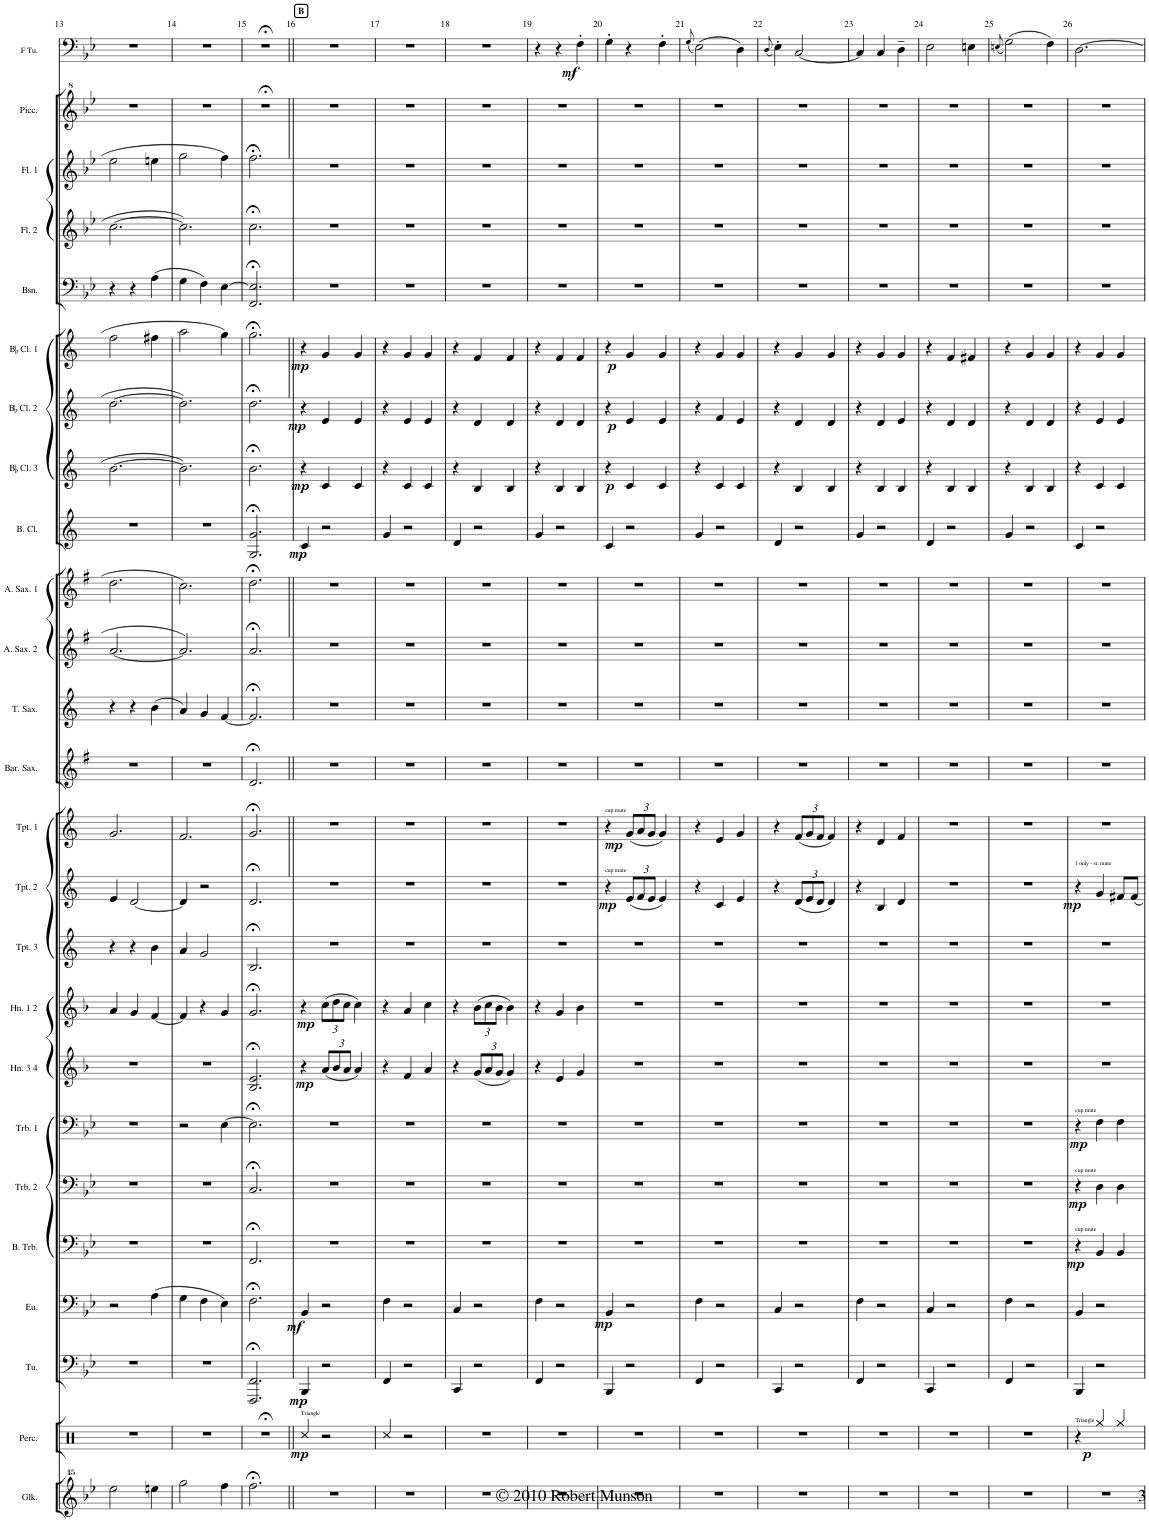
**kern	**kern	**dynam	**kern	**dynam	**kern	**dynam	**kern	**dynam	**kern	**dynam	**kern	**dynam	**kern	**dynam	**kern	**dynam	**kern	**kern	**dynam	**kern	**dynam	**kern	**kern	**kern	**kern	**kern	**dynam	**kern	**dynam	**kern	**dynam	**kern	**dynam	**kern	**kern	**kern	**kern	**kern	**dynam
*part25	*part24	*part24	*part23	*part23	*part22	*part22	*part21	*part21	*part20	*part20	*part19	*part19	*part18	*part18	*part17	*part17	*part16	*part15	*part15	*part14	*part14	*part13	*part12	*part11	*part10	*part9	*part9	*part8	*part8	*part7	*part7	*part6	*part6	*part5	*part4	*part3	*part2	*part1	*part1
*staff25	*staff24	*staff24	*staff23	*staff23	*staff22	*staff22	*staff21	*staff21	*staff20	*staff20	*staff19	*staff19	*staff18	*staff18	*staff17	*staff17	*staff16	*staff15	*staff15	*staff14	*staff14	*staff13	*staff12	*staff11	*staff10	*staff9	*staff9	*staff8	*staff8	*staff7	*staff7	*staff6	*staff6	*staff5	*staff4	*staff3	*staff2	*staff1	*staff1
*I"Glockenspiel	*I"Percussion	*	*I"Tuba	*	*I"Euphonium	*	*I"Bass Trombone	*	*I"Trombone 2	*	*I"Trombone 1	*	*I"Horn 3 4	*	*I"Horn 1 2	*	*I"BaccidentalFlat Trumpet 3	*I"BaccidentalFlat Trumpet 2	*	*I"BaccidentalFlat Trumpet 1	*	*I"Baritone Saxophone	*I"Tenor Saxophone	*I"Alto Saxophone 2	*I"Alto Saxophone 1	*I"Bass Clarinet	*	*I"BaccidentalFlat Clarinet 3	*	*I"BaccidentalFlat Clarinet 2	*	*I"BaccidentalFlat Clarinet 1	*	*I"Bassoon	*I"Flute 2	*I"Flute 1	*I"Piccolo	*I"Solo F Tuba	*
*I'Glk.	*I'Perc.	*	*I'Tu.	*	*I'Eu.	*	*I'B. Trb.	*	*I'Trb. 2	*	*I'Trb. 1	*	*I'Hn. 3 4	*	*I'Hn. 1 2	*	*I'Tpt. 3	*I'Tpt. 2	*	*I'Tpt. 1	*	*I'Bar. Sax.	*I'T. Sax.	*I'A. Sax. 2	*I'A. Sax. 1	*I'B. Cl.	*	*I'BaccidentalFlat Cl. 3	*	*I'BaccidentalFlat Cl. 2	*	*I'BaccidentalFlat Cl. 1	*	*I'Bsn.	*I'Fl. 2	*I'Fl. 1	*I'Picc.	*I'F Tu.	*
!!LO:PB:g=z
*clefG^^2	*clefX	*	*clefF4	*	*clefF4	*	*clefF4	*	*clefF4	*	*clefF4	*	*clefG2	*	*clefG2	*	*clefG2	*clefG2	*	*clefG2	*	*clefG2	*clefG2	*clefG2	*clefG2	*clefG2	*	*clefG2	*	*clefG2	*	*clefG2	*	*clefF4	*clefG2	*clefG2	*clefG^2	*clefF4	*
*	*	*	*	*	*	*	*	*	*	*	*	*	*Trd4c7	*	*Trd4c7	*	*Trd1c2	*Trd1c2	*	*Trd1c2	*	*Trd12c21	*Trd8c14	*Trd5c9	*Trd5c9	*Trd8c14	*	*Trd1c2	*	*Trd1c2	*	*Trd1c2	*	*	*	*	*Trd-7c-12	*	*
*k[b-e-]	*k[]	*	*k[b-e-]	*	*k[b-e-]	*	*k[b-e-]	*	*k[b-e-]	*	*k[b-e-]	*	*k[b-]	*	*k[b-]	*	*k[]	*k[]	*	*k[]	*	*k[f#]	*k[]	*k[f#]	*k[f#]	*k[]	*	*k[]	*	*k[]	*	*k[]	*	*k[b-e-]	*k[b-e-]	*k[b-e-]	*k[b-e-]	*k[b-e-]	*
*M3/4	*M3/4	*	*M3/4	*	*M3/4	*	*M3/4	*	*M3/4	*	*M3/4	*	*M3/4	*	*M3/4	*	*M3/4	*M3/4	*	*M3/4	*	*M3/4	*M3/4	*M3/4	*M3/4	*M3/4	*	*M3/4	*	*M3/4	*	*M3/4	*	*M3/4	*M3/4	*M3/4	*M3/4	*M3/4	*
=13	=13	=13	=13	=13	=13	=13	=13	=13	=13	=13	=13	=13	=13	=13	=13	=13	=13	=13	=13	=13	=13	=13	=13	=13	=13	=13	=13	=13	=13	=13	=13	=13	=13	=13	=13	=13	=13	=13	=13
2eeee-\	2.r	.	2.r	.	2r	.	2.r	.	2.r	.	2.r	.	2.r	.	4a/	.	4r	4e/	.	2.g/	.	2.r	4r	[2.a/	2.dd\	2.r	.	[2.b\	.	[2.dd\	.	2ff\	.	4r	[2.cc\	2ee-\	2.r	2.r	.
.	.	.	.	.	.	.	.	.	.	.	.	.	.	.	4g/	.	4r	[2d/	.	.	.	.	4r	.	.	.	.	.	.	.	.	.	.	4r	.	.	.	.	.
4eeeen\	.	.	.	.	(4A\	.	.	.	.	.	.	.	.	.	[4f/	.	4b\	.	.	.	.	.	(4b\	.	.	.	.	.	.	.	.	4ff#X\	.	(4A\	.	4een\	.	.	.
=14	=14	=14	=14	=14	=14	=14	=14	=14	=14	=14	=14	=14	=14	=14	=14	=14	=14	=14	=14	=14	=14	=14	=14	=14	=14	=14	=14	=14	=14	=14	=14	=14	=14	=14	=14	=14	=14	=14	=14
2gggg\	2.r	.	2.r	.	4G\	.	2.r	.	2.r	.	2r	.	2.r	.	4f/]	.	4a/	4d/]	.	2.f/	.	2.r	4a/)	2.a/]	2.cc\	2.r	.	2.b\]	.	2.dd\]	.	2aa\	.	4G\	2.cc\]	2gg\	2.r	2.r	.
.	.	.	.	.	4F\	.	.	.	.	.	.	.	.	.	4r	.	2g/	2r	.	.	.	.	4g/	.	.	.	.	.	.	.	.	.	.	4F\)	.	.	.	.	.
4ffff\	.	.	.	.	4E-\)	.	.	.	.	.	[4E-\	.	.	.	4g/	.	.	.	.	.	.	.	[4f/	.	.	.	.	.	.	.	.	4gg\	.	[4E-\	.	4ff\	.	.	.
=15	=15	=15	=15	=15	=15	=15	=15	=15	=15	=15	=15	=15	=15	=15	=15	=15	=15	=15	=15	=15	=15	=15	=15	=15	=15	=15	=15	=15	=15	=15	=15	=15	=15	=15	=15	=15	=15	=15	=15
2.ffff;<\	2.r;<	.	2.FFF/;< 2.FF/;<	.	2.F;<\	.	2.FF;</	.	2.C;</	.	2.E-;<\]	.	2.B-/;< 2.e/;<	.	2.g;</	.	2.B;</	2.d;</	.	2.g;</	.	2.d;</	2.f;</]	2.a;</	2.dd;<\	2.G/;< 2.g/;<	.	2.b;<\	.	2.dd;<\	.	2.gg;<\	.	2.FF/;< 2.E-/];<	2.cc;<\	2.ff;<\	2.r;<	2.r;<	.
=16||	=16||	=16||	=16||	=16||	=16||	=16||	=16||	=16||	=16||	=16||	=16||	=16||	=16||	=16||	=16||	=16||	=16||	=16||	=16||	=16||	=16||	=16||	=16||	=16||	=16||	=16||	=16||	=16||	=16||	=16||	=16||	=16||	=16||	=16||	=16||	=16||	=16||	=16||	=16||
!	!	!	!	!	!	!	!	!	!	!	!	!	!	!	!	!	!	!	!	!	!	!	!	!	!	!	!	!	!	!	!	!	!	!	!	!	!	!LO:TX:a:B:t=B	!
!	!LO:TX:a:t=Triangle	!	!	!	!	!	!	!	!	!	!	!	!	!	!	!	!	!	!	!	!	!	!	!	!	!	!	!	!	!	!	!	!	!	!	!	!	!	!
!	!	!LO:DY:b	!	!LO:DY:b	!	!LO:DY:b	!	!	!	!	!	!	!	!LO:DY:b	!	!LO:DY:b	!	!	!	!	!	!	!	!	!	!	!LO:DY:b	!	!LO:DY:b	!	!LO:DY:b	!	!	!	!	!	!	!	!
2.r	4Rcc/	mp	4BBB-/	mp	4BB-/	mf	2.r	.	2.r	.	2.r	.	4r	mp	4r	mp	2.r	2.r	.	2.r	.	2.r	2.r	2.r	2.r	4c/	mp	4r	mp	4r	mp	4r	.	2.r	2.r	2.r	2.r	2.r	.
*	*	*	*	*	*	*	*	*	*	*	*	*	*Xbrackettup	*	*Xbrackettup	*	*	*	*	*	*	*	*	*	*	*	*	*	*	*	*	*	*	*	*	*	*	*	*
!	!	!	!	!	!	!	!	!	!	!	!	!	!	!	!	!	!	!	!	!	!	!	!	!	!	!	!	!	!	!	!	!	!LO:DY:b	!	!	!	!	!	!
.	2r	.	2r	.	2r	.	.	.	.	.	.	.	(12a/L	.	(12cc\L	.	.	.	.	.	.	.	.	.	.	2r	.	4c/	.	4e/	.	4g/	mp	.	.	.	.	.	.
.	.	.	.	.	.	.	.	.	.	.	.	.	12b-/	.	12dd\	.	.	.	.	.	.	.	.	.	.	.	.	.	.	.	.	.	.	.	.	.	.	.	.
.	.	.	.	.	.	.	.	.	.	.	.	.	12a/J	.	12cc\J	.	.	.	.	.	.	.	.	.	.	.	.	.	.	.	.	.	.	.	.	.	.	.	.
.	.	.	.	.	.	.	.	.	.	.	.	.	4a/)	.	4cc\)	.	.	.	.	.	.	.	.	.	.	.	.	4c/	.	4e/	.	4g/	.	.	.	.	.	.	.
=17	=17	=17	=17	=17	=17	=17	=17	=17	=17	=17	=17	=17	=17	=17	=17	=17	=17	=17	=17	=17	=17	=17	=17	=17	=17	=17	=17	=17	=17	=17	=17	=17	=17	=17	=17	=17	=17	=17	=17
2.r	4Rcc/	.	4FF/	.	4F\	.	2.r	.	2.r	.	2.r	.	4r	.	4r	.	2.r	2.r	.	2.r	.	2.r	2.r	2.r	2.r	4g/	.	4r	.	4r	.	4r	.	2.r	2.r	2.r	2.r	2.r	.
.	2r	.	2r	.	2r	.	.	.	.	.	.	.	4f/	.	4a/	.	.	.	.	.	.	.	.	.	.	2r	.	4c/	.	4e/	.	4g/	.	.	.	.	.	.	.
.	.	.	.	.	.	.	.	.	.	.	.	.	4a/	.	4cc\	.	.	.	.	.	.	.	.	.	.	.	.	4c/	.	4e/	.	4g/	.	.	.	.	.	.	.
=18	=18	=18	=18	=18	=18	=18	=18	=18	=18	=18	=18	=18	=18	=18	=18	=18	=18	=18	=18	=18	=18	=18	=18	=18	=18	=18	=18	=18	=18	=18	=18	=18	=18	=18	=18	=18	=18	=18	=18
2.r	2.r	.	4CC/	.	4C/	.	2.r	.	2.r	.	2.r	.	4r	.	4r	.	2.r	2.r	.	2.r	.	2.r	2.r	2.r	2.r	4d/	.	4r	.	4r	.	4r	.	2.r	2.r	2.r	2.r	2.r	.
.	.	.	2r	.	2r	.	.	.	.	.	.	.	(12g/L	.	(12b-\L	.	.	.	.	.	.	.	.	.	.	2r	.	4B/	.	4d/	.	4f/	.	.	.	.	.	.	.
.	.	.	.	.	.	.	.	.	.	.	.	.	12a/	.	12cc\	.	.	.	.	.	.	.	.	.	.	.	.	.	.	.	.	.	.	.	.	.	.	.	.
.	.	.	.	.	.	.	.	.	.	.	.	.	12g/J	.	12b-\J	.	.	.	.	.	.	.	.	.	.	.	.	.	.	.	.	.	.	.	.	.	.	.	.
.	.	.	.	.	.	.	.	.	.	.	.	.	4g/)	.	4b-\)	.	.	.	.	.	.	.	.	.	.	.	.	4B/	.	4d/	.	4f/	.	.	.	.	.	.	.
=19	=19	=19	=19	=19	=19	=19	=19	=19	=19	=19	=19	=19	=19	=19	=19	=19	=19	=19	=19	=19	=19	=19	=19	=19	=19	=19	=19	=19	=19	=19	=19	=19	=19	=19	=19	=19	=19	=19	=19
2.r	2.r	.	4FF/	.	4F\	.	2.r	.	2.r	.	2.r	.	4r	.	4r	.	2.r	2.r	.	2.r	.	2.r	2.r	2.r	2.r	4g/	.	4r	.	4r	.	4r	.	2.r	2.r	2.r	2.r	4r	.
.	.	.	2r	.	2r	.	.	.	.	.	.	.	4e/	.	4g/	.	.	.	.	.	.	.	.	.	.	2r	.	4B/	.	4d/	.	4f/	.	.	.	.	.	4r	.
!	!	!	!	!	!	!	!	!	!	!	!	!	!	!	!	!	!	!	!	!	!	!	!	!	!	!	!	!	!	!	!	!	!	!	!	!	!	!	!LO:DY:b
.	.	.	.	.	.	.	.	.	.	.	.	.	4g/	.	4b-\	.	.	.	.	.	.	.	.	.	.	.	.	4B/	.	4d/	.	4f/	.	.	.	.	.	4F'\	mf
=20	=20	=20	=20	=20	=20	=20	=20	=20	=20	=20	=20	=20	=20	=20	=20	=20	=20	=20	=20	=20	=20	=20	=20	=20	=20	=20	=20	=20	=20	=20	=20	=20	=20	=20	=20	=20	=20	=20	=20
!	!	!	!	!	!	!	!	!	!	!	!	!	!	!	!	!	!	!	!	!LO:TX:a:t=cup mute	!	!	!	!	!	!	!	!	!	!	!	!	!	!	!	!	!	!	!
!	!	!	!	!	!	!	!	!	!	!	!	!	!	!	!	!	!	!LO:TX:a:t=cup mute	!	!	!	!	!	!	!	!	!	!	!	!	!	!	!	!	!	!	!	!	!
!	!	!	!	!	!	!LO:DY:b	!	!	!	!	!	!	!	!	!	!	!	!	!LO:DY:b	!	!LO:DY:b	!	!	!	!	!	!	!	!LO:DY:b	!	!LO:DY:b	!	!LO:DY:b	!	!	!	!	!	!
2.r	2.r	.	4BBB-/	.	4BB-/	mp	2.r	.	2.r	.	2.r	.	2.r	.	2.r	.	2.r	4r	mp	4r	mp	2.r	2.r	2.r	2.r	4c/	.	4r	p	4r	p	4r	p	2.r	2.r	2.r	2.r	4G'\	.
*	*	*	*	*	*	*	*	*	*	*	*	*	*	*	*	*	*	*Xbrackettup	*	*Xbrackettup	*	*	*	*	*	*	*	*	*	*	*	*	*	*	*	*	*	*	*
.	.	.	2r	.	2r	.	.	.	.	.	.	.	.	.	.	.	.	(12e/L	.	(12g/L	.	.	.	.	.	2r	.	4c/	.	4e/	.	4g/	.	.	.	.	.	4r	.
.	.	.	.	.	.	.	.	.	.	.	.	.	.	.	.	.	.	12f/	.	12a/	.	.	.	.	.	.	.	.	.	.	.	.	.	.	.	.	.	.	.
.	.	.	.	.	.	.	.	.	.	.	.	.	.	.	.	.	.	12e/J	.	12g/J	.	.	.	.	.	.	.	.	.	.	.	.	.	.	.	.	.	.	.
.	.	.	.	.	.	.	.	.	.	.	.	.	.	.	.	.	.	4e/)	.	4g/)	.	.	.	.	.	.	.	4c/	.	4e/	.	4g/	.	.	.	.	.	4F'\	.
=21	=21	=21	=21	=21	=21	=21	=21	=21	=21	=21	=21	=21	=21	=21	=21	=21	=21	=21	=21	=21	=21	=21	=21	=21	=21	=21	=21	=21	=21	=21	=21	=21	=21	=21	=21	=21	=21	=21	=21
.	.	.	.	.	.	.	.	.	.	.	.	.	.	.	.	.	.	.	.	.	.	.	.	.	.	.	.	.	.	.	.	.	.	.	.	.	.	(8qG/	.
2.r	2.r	.	4FF/	.	4F\	.	2.r	.	2.r	.	2.r	.	2.r	.	2.r	.	2.r	4r	.	4r	.	2.r	2.r	2.r	2.r	4g/	.	4r	.	4r	.	4r	.	2.r	2.r	2.r	2.r	(2E-\)	.
.	.	.	2r	.	2r	.	.	.	.	.	.	.	.	.	.	.	.	4c/	.	4e/	.	.	.	.	.	2r	.	4c/	.	4f/	.	4g/	.	.	.	.	.	.	.
.	.	.	.	.	.	.	.	.	.	.	.	.	.	.	.	.	.	4e/	.	4g/	.	.	.	.	.	.	.	4c/	.	4e/	.	4g/	.	.	.	.	.	4D\)	.
=22	=22	=22	=22	=22	=22	=22	=22	=22	=22	=22	=22	=22	=22	=22	=22	=22	=22	=22	=22	=22	=22	=22	=22	=22	=22	=22	=22	=22	=22	=22	=22	=22	=22	=22	=22	=22	=22	=22	=22
.	.	.	.	.	.	.	.	.	.	.	.	.	.	.	.	.	.	.	.	.	.	.	.	.	.	.	.	.	.	.	.	.	.	.	.	.	.	(8qD/	.
2.r	2.r	.	4CC/	.	4C/	.	2.r	.	2.r	.	2.r	.	2.r	.	2.r	.	2.r	4r	.	4r	.	2.r	2.r	2.r	2.r	4d/	.	4r	.	4r	.	4r	.	2.r	2.r	2.r	2.r	4E-'\)	.
.	.	.	2r	.	2r	.	.	.	.	.	.	.	.	.	.	.	.	(12d/L	.	(12f/L	.	.	.	.	.	2r	.	4B/	.	4d/	.	4g/	.	.	.	.	.	[2C/	.
.	.	.	.	.	.	.	.	.	.	.	.	.	.	.	.	.	.	12e/	.	12g/	.	.	.	.	.	.	.	.	.	.	.	.	.	.	.	.	.	.	.
.	.	.	.	.	.	.	.	.	.	.	.	.	.	.	.	.	.	12d/J	.	12f/J	.	.	.	.	.	.	.	.	.	.	.	.	.	.	.	.	.	.	.
.	.	.	.	.	.	.	.	.	.	.	.	.	.	.	.	.	.	4d/)	.	4f/)	.	.	.	.	.	.	.	4B/	.	4d/	.	4g/	.	.	.	.	.	.	.
=23	=23	=23	=23	=23	=23	=23	=23	=23	=23	=23	=23	=23	=23	=23	=23	=23	=23	=23	=23	=23	=23	=23	=23	=23	=23	=23	=23	=23	=23	=23	=23	=23	=23	=23	=23	=23	=23	=23	=23
2.r	2.r	.	4FF/	.	4F\	.	2.r	.	2.r	.	2.r	.	2.r	.	2.r	.	2.r	4r	.	4r	.	2.r	2.r	2.r	2.r	4g/	.	4r	.	4r	.	4r	.	2.r	2.r	2.r	2.r	4C/]	.
.	.	.	2r	.	2r	.	.	.	.	.	.	.	.	.	.	.	.	4B/	.	4d/	.	.	.	.	.	2r	.	4B/	.	4d/	.	4g/	.	.	.	.	.	4C/	.
.	.	.	.	.	.	.	.	.	.	.	.	.	.	.	.	.	.	4d/	.	4f/	.	.	.	.	.	.	.	4B/	.	4e/	.	4g/	.	.	.	.	.	4D~\	.
=24	=24	=24	=24	=24	=24	=24	=24	=24	=24	=24	=24	=24	=24	=24	=24	=24	=24	=24	=24	=24	=24	=24	=24	=24	=24	=24	=24	=24	=24	=24	=24	=24	=24	=24	=24	=24	=24	=24	=24
2.r	2.r	.	4CC/	.	4C/	.	2.r	.	2.r	.	2.r	.	2.r	.	2.r	.	2.r	2.r	.	2.r	.	2.r	2.r	2.r	2.r	4d/	.	4r	.	4r	.	4r	.	2.r	2.r	2.r	2.r	2E-\	.
.	.	.	2r	.	2r	.	.	.	.	.	.	.	.	.	.	.	.	.	.	.	.	.	.	.	.	2r	.	4B/	.	4d/	.	4f/	.	.	.	.	.	.	.
.	.	.	.	.	.	.	.	.	.	.	.	.	.	.	.	.	.	.	.	.	.	.	.	.	.	.	.	4B/	.	4d/	.	4f#X/	.	.	.	.	.	4En\	.
=25	=25	=25	=25	=25	=25	=25	=25	=25	=25	=25	=25	=25	=25	=25	=25	=25	=25	=25	=25	=25	=25	=25	=25	=25	=25	=25	=25	=25	=25	=25	=25	=25	=25	=25	=25	=25	=25	=25	=25
.	.	.	.	.	.	.	.	.	.	.	.	.	.	.	.	.	.	.	.	.	.	.	.	.	.	.	.	.	.	.	.	.	.	.	.	.	.	(8qEn/	.
2.r	2.r	.	4FF/	.	4F\	.	2.r	.	2.r	.	2.r	.	2.r	.	2.r	.	2.r	2.r	.	2.r	.	2.r	2.r	2.r	2.r	4g/	.	4r	.	4r	.	4r	.	2.r	2.r	2.r	2.r	(2G\)	.
.	.	.	2r	.	2r	.	.	.	.	.	.	.	.	.	.	.	.	.	.	.	.	.	.	.	.	2r	.	4B/	.	4d/	.	4g/	.	.	.	.	.	.	.
.	.	.	.	.	.	.	.	.	.	.	.	.	.	.	.	.	.	.	.	.	.	.	.	.	.	.	.	4B/	.	4d/	.	4g/	.	.	.	.	.	4F\)	.
=26	=26	=26	=26	=26	=26	=26	=26	=26	=26	=26	=26	=26	=26	=26	=26	=26	=26	=26	=26	=26	=26	=26	=26	=26	=26	=26	=26	=26	=26	=26	=26	=26	=26	=26	=26	=26	=26	=26	=26
!	!	!	!	!	!	!	!	!	!	!	!	!	!	!	!	!	!	!LO:TX:a:t=1 only - st. mute	!	!	!	!	!	!	!	!	!	!	!	!	!	!	!	!	!	!	!	!	!
!	!	!	!	!	!	!	!	!	!	!	!LO:TX:a:t=cup mute	!	!	!	!	!	!	!	!	!	!	!	!	!	!	!	!	!	!	!	!	!	!	!	!	!	!	!	!
!	!	!	!	!	!	!	!	!	!LO:TX:a:t=cup mute	!	!	!	!	!	!	!	!	!	!	!	!	!	!	!	!	!	!	!	!	!	!	!	!	!	!	!	!	!	!
!	!	!	!	!	!	!	!LO:TX:a:t=cup mute	!	!	!	!	!	!	!	!	!	!	!	!	!	!	!	!	!	!	!	!	!	!	!	!	!	!	!	!	!	!	!	!
!	!LO:TX:a:t=Triangle	!	!	!	!	!	!	!	!	!	!	!	!	!	!	!	!	!	!	!	!	!	!	!	!	!	!	!	!	!	!	!	!	!	!	!	!	!	!
!	!	!LO:DY:b	!	!	!	!	!	!LO:DY:b	!	!LO:DY:b	!	!LO:DY:b	!	!	!	!	!	!	!LO:DY:b	!	!	!	!	!	!	!	!	!	!	!	!	!	!	!	!	!	!	!	!
2.r	4r	p	4BBB-/	.	4BB-/	.	4r	mp	4r	mp	4r	mp	2.r	.	2.r	.	2.r	4r	mp	2.r	.	2.r	2.r	2.r	2.r	4c/	.	4r	.	4r	.	4r	.	2.r	2.r	2.r	2.r	[2.D\	.
.	4Rgg/	.	2r	.	2r	.	4BB-/	.	4D\	.	4F\	.	.	.	.	.	.	4g/	.	.	.	.	.	.	.	2r	.	4c/	.	4e/	.	4g/	.	.	.	.	.	.	.
.	4Rgg/	.	.	.	.	.	4BB-/	.	4D\	.	4F\	.	.	.	.	.	.	8f#X/L	.	.	.	.	.	.	.	.	.	4c/	.	4e/	.	4g/	.	.	.	.	.	.	.
.	.	.	.	.	.	.	.	.	.	.	.	.	.	.	.	.	.	8f#/J	.	.	.	.	.	.	.	.	.	.	.	.	.	.	.	.	.	.	.	.	.
=	=	=	=	=	=	=	=	=	=	=	=	=	=	=	=	=	=	=	=	=	=	=	=	=	=	=	=	=	=	=	=	=	=	=	=	=	=	=	=
*-	*-	*-	*-	*-	*-	*-	*-	*-	*-	*-	*-	*-	*-	*-	*-	*-	*-	*-	*-	*-	*-	*-	*-	*-	*-	*-	*-	*-	*-	*-	*-	*-	*-	*-	*-	*-	*-	*-	*-
